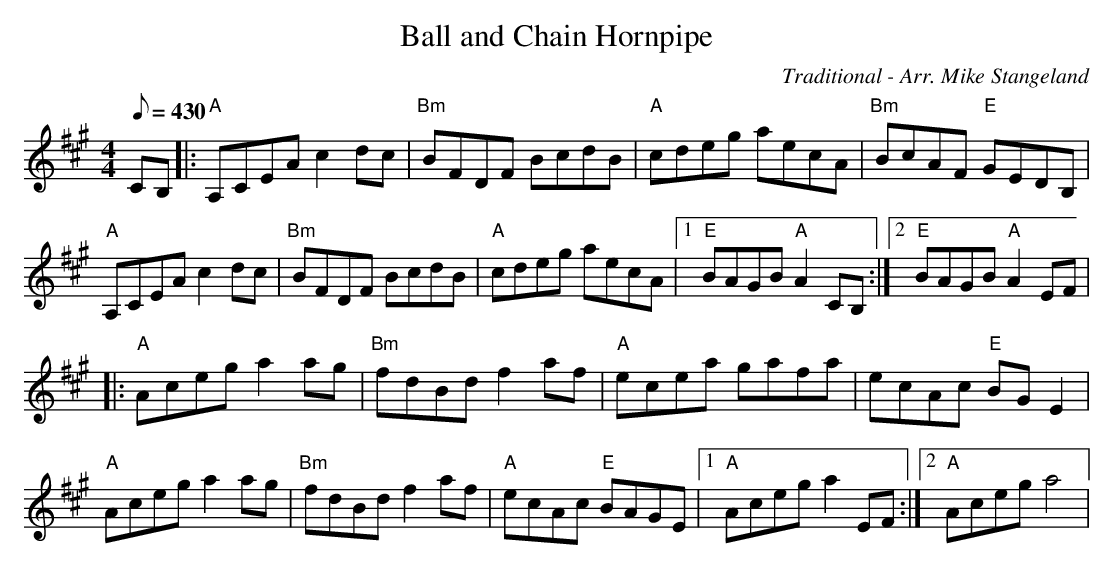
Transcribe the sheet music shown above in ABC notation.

X:1
T:Ball and Chain Hornpipe
M:4/4
L:1/8
Q:1/8=430
C:Traditional - Arr. Mike Stangeland
K:A
CB,|:"A"A,CEAc2dc| "Bm"BFDF BcdB| "A"cdeg aecA| "Bm"BcAF "E"GEDB,|!
"A"A,CEA c2dc| "Bm"BFDF BcdB|"A"cdeg aecA
|1"E"BAGB "A"A2CB,:|2"E"BAGB "A"A2EF|!
|:"A"Aceg a2ag| "Bm"fdBd f2af| "A"ecea gafa| ecAc "E"BGE2|!
"A"Acega2ag| "Bm"fdBdf2af| "A"ecAc "E"BAGE|1"A"Acega2EF:|2"A"Acega4|
